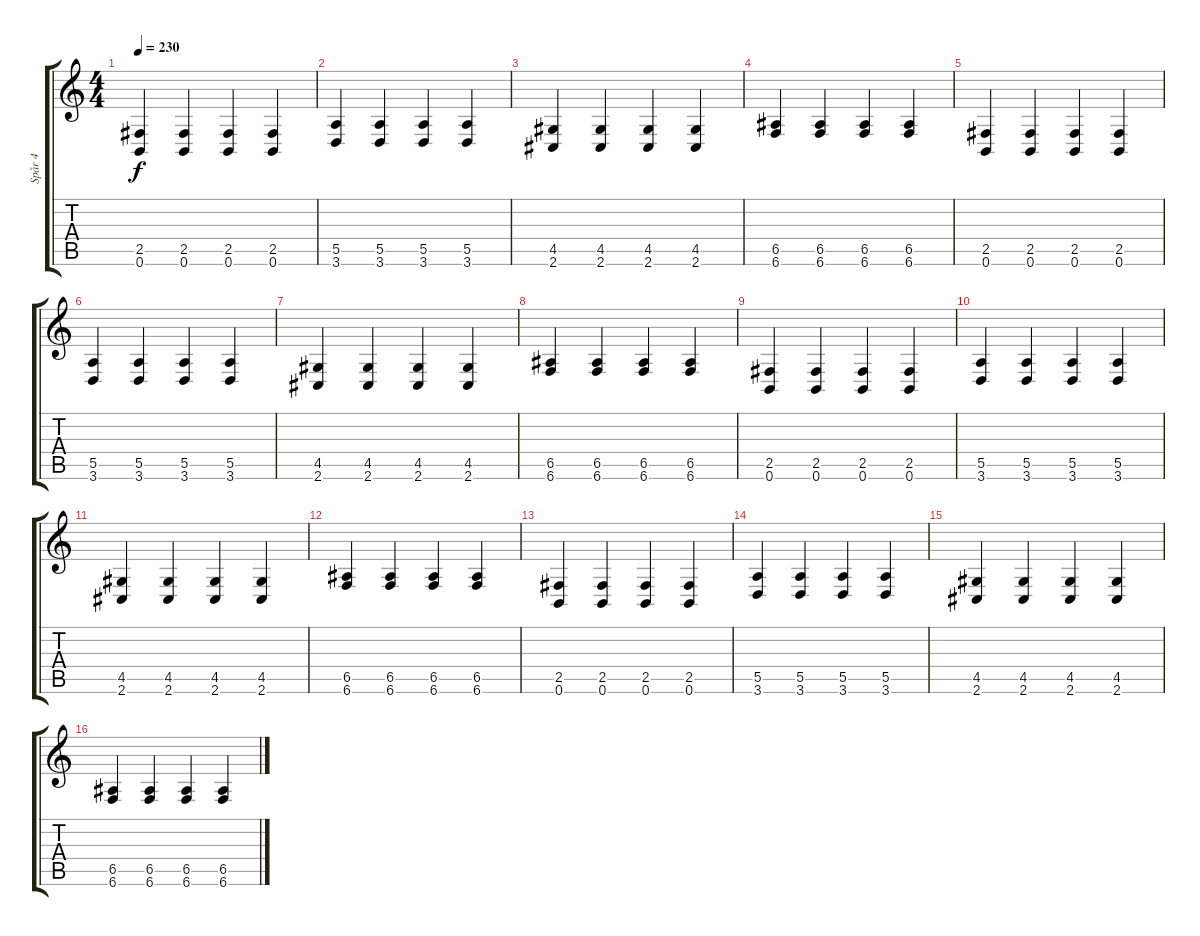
\track ("Spår 4" "Spår 4") {instrument distortionguitar}
\staff {score tabs}
\tuning (B3 Gb3 D3 A2 E2 B1) {hide}
\ts (4 4)
\tempo 230
\clef g2
\ks c
(2.5 0.6).4{dy f} (2.5 0.6).4 (2.5 0.6).4 (2.5 0.6).4 |
(5.5 3.6).4 (5.5 3.6).4 (5.5 3.6).4 (5.5 3.6).4 |
(4.5 2.6).4 (4.5 2.6).4 (4.5 2.6).4 (4.5 2.6).4 |
(6.5 6.6).4 (6.5 6.6).4 (6.5 6.6).4 (6.5 6.6).4 |
(2.5 0.6).4 (2.5 0.6).4 (2.5 0.6).4 (2.5 0.6).4 |
(5.5 3.6).4 (5.5 3.6).4 (5.5 3.6).4 (5.5 3.6).4 |
(4.5 2.6).4 (4.5 2.6).4 (4.5 2.6).4 (4.5 2.6).4 |
(6.5 6.6).4 (6.5 6.6).4 (6.5 6.6).4 (6.5 6.6).4 |
(2.5 0.6).4 (2.5 0.6).4 (2.5 0.6).4 (2.5 0.6).4 |
(5.5 3.6).4 (5.5 3.6).4 (5.5 3.6).4 (5.5 3.6).4 |
(4.5 2.6).4 (4.5 2.6).4 (4.5 2.6).4 (4.5 2.6).4 |
(6.5 6.6).4 (6.5 6.6).4 (6.5 6.6).4 (6.5 6.6).4 |
(2.5 0.6).4 (2.5 0.6).4 (2.5 0.6).4 (2.5 0.6).4 |
(5.5 3.6).4 (5.5 3.6).4 (5.5 3.6).4 (5.5 3.6).4 |
(4.5 2.6).4 (4.5 2.6).4 (4.5 2.6).4 (4.5 2.6).4 |
(6.5 6.6).4 (6.5 6.6).4 (6.5 6.6).4 (6.5 6.6).4
